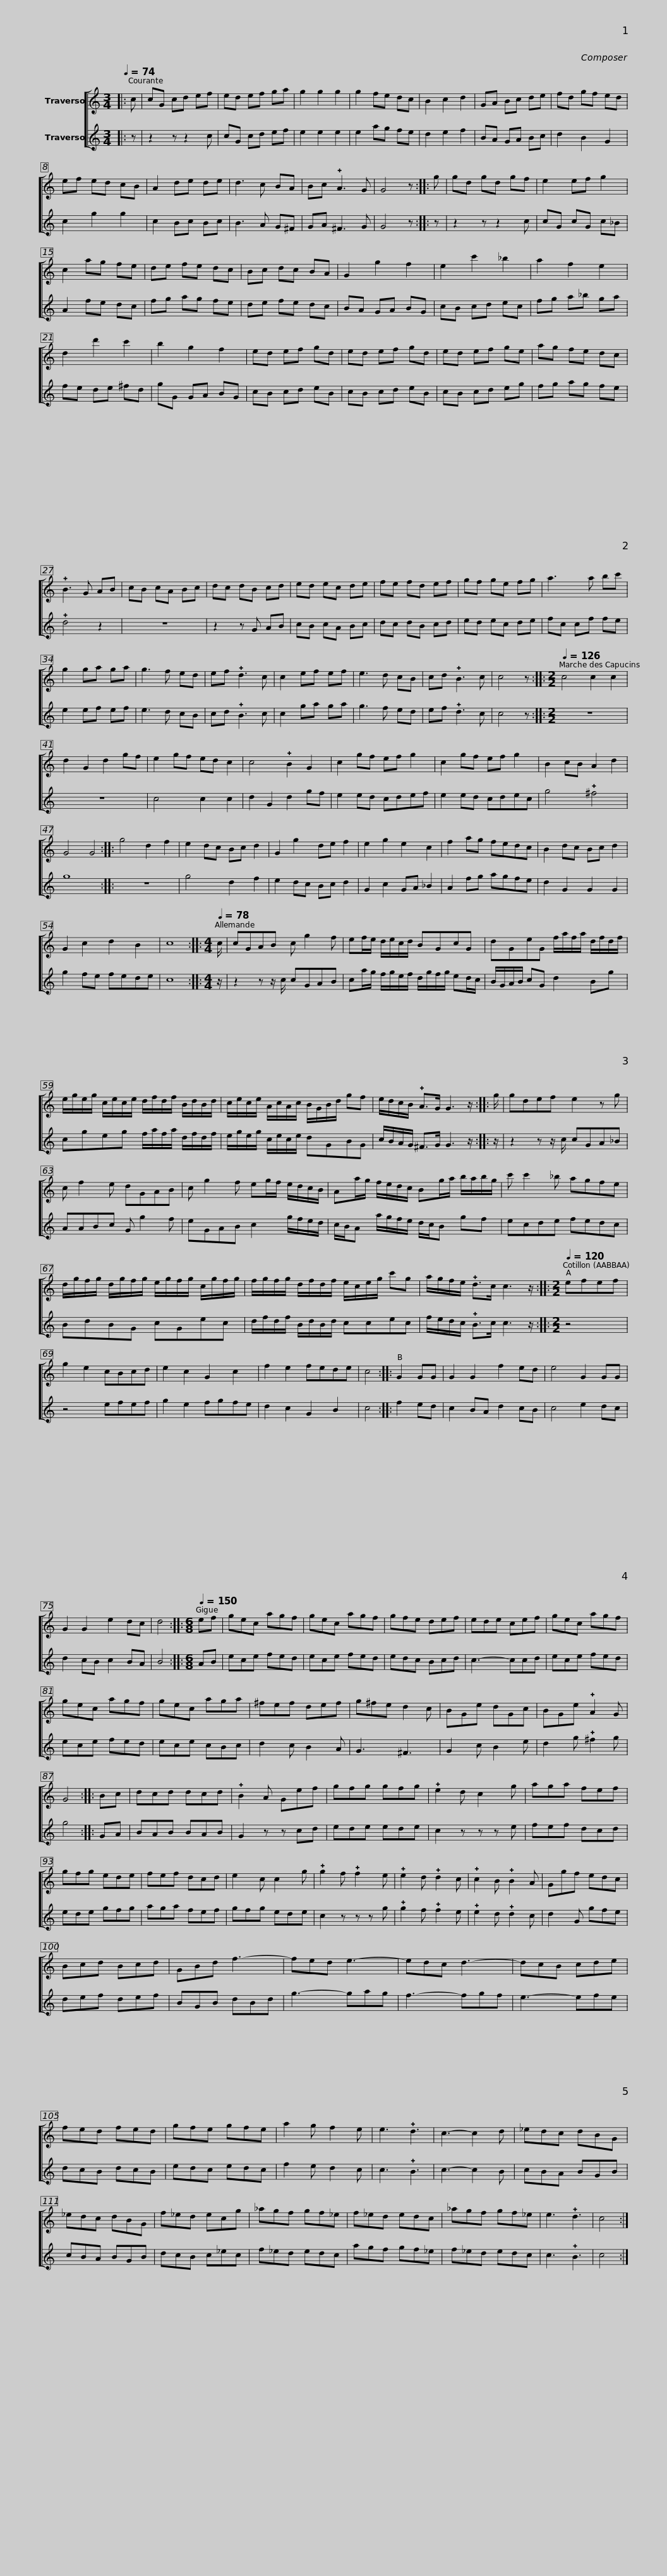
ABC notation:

X:1
%%score [ 1 2 ]
L:1/8
Q:1/4=74
M:3/4
I:linebreak $
K:C
V:1 treble
V:2 treble
V:1
|: c | cG cd ef | ed ef ga | g2 g2 g2 | g2 fe dc | %5
 B2 c2 d2 | GA Bc de |$ fd gf ed | ef ed cB | A2 de de | %10
 d3 c BA | Bc !plus!A3 G | G4 z ::$ g | gd gd gf | %15
 e2 ef g2 | c2 ag fe | de fe dc | Bc dc BA | G2 g2 f2 | %20
 e2 c'2 _b2 |$ a2 f2 e2 | d2 d'2 c'2 | b2 g2 f2 | ed ef gd | %25
 ed ef gd | ed ef ge | ag fe dc |$ !plus!B3 G AB | cB cA Bc | %30
 dc dB cd | ed ec de | fe fd ef | gf ge fg | a3 a bc' |$ %35
 g2 ga ga | g3 f ed | ef !plus!d3 c | c2 ef ef | e3 d cB | %40
 cd !plus!B3 c | c4 z ::$[M:2/2][Q:1/4=126] c4 c2 c2 | d2 G2 d2 gf | e2 gf ed c2 | %45
 c4 !plus!B2 G2 | c2 gf ef g2 | c2 gf ef g2 | B2 cB A2 d2 | G4 G4 ::$ %50
 g4 d2 f2 | e2 dc Bc d2 | G2 g2 de f2 | e2 g2 e2 c2 | f2 ag fedc | %55
 B2 dc Bc d2 | G2 c2 d2 B2 | c8 ::$[M:4/4][Q:1/4=78] c/ | cGAB c g2 f | %60
 ef/e/ d/e/c/d/ BGcG | dGeG f/a/f/a/ d/f/d/f/ |$ e/g/e/g/ c/e/c/e/ d/f/d/f/ B/d/B/d/ | c/e/c/e/ A/c/A/c/ B/G/B/d/ gf | e/d/c/B/ !plus!A>G G3 z/ ::$ %65
 g/ | gdef e2 z g | c f2 e dGAB | c g2 f eg/f/ e/d/c/B/ | Aa/g/ f/e/d/c/ Bg/a/ b/a/b/g/ |$ %70
 c' c'2 _b agfe | d/g/f/g/ d/g/f/g/ e/g/f/g/ c/g/f/g/ | f/g/f/g/ d/f/d/f/ e/c/e/g/ c'g | a/g/f/e/ !plus!d>c c3 z/ ::$[M:2/2][Q:1/4=120] efef | %75
 g2 e2 cBcd | e2 c2 G2 c2 | f2 e2 fede | c4 :: G2 GG | %80
 G2 G2 f2 ed | e4 G2 GG | G2 G2 e2 dc | d4 ::$[M:6/8][Q:1/4=150] ef | %85
 gec agf | gec agf | gfe def | ede cef | gec agf | %90
 gec agf |$ gec aga | ^fef def | g^fe d2 c | BGe dGc | %95
 BGe !plus!A2 G | G4 ::$ Bc | dcd dcd | !plus!B2 A Gef | %100
 gfg gfg | !plus!e2 d c2 g | aga fef | gfg ede |$ fef dcd | %105
 e2 c c2 g | !plus!g2 f !plus!f2 e | !plus!e2 d !plus!d2 c | !plus!c2 B !plus!B2 A | Ggf edc |$ %110
 Bcd Bcd | GBd f3- | fed e3- | edc d3- | dcB cde | %115
 fed fed |$ gfe gfe | a2 g f2 e | e3 !plus!d3 | c3- c2 d | %120
 _edc dBG | _edc dBG |$ f_ed ecg | _agf gf_e | f_ed edc | %125
 _agf gf_e | e3 !plus!d3 | c4 :| %128
V:2
|: z | z2 z z2 c | cG cd ef | e2 e2 e2 | e2 ag fe | %5
 d2 e2 f2 | BA GA Bc |$ d2 B2 G2 | c2 g2 g2 | c2 Bc Bc | %10
 B3 A G^F | GA ^F3 G | G4 z ::$ z | z2 z z2 c | %15
 cG cG c_B | A2 fe dc | fg ag fe | de fe dc | BA GA BG | %20
 cB cd ec |$ fg a_b ga | fe de ^fd | gG GA BG | cB cd eB | %25
 cB cd eB | cB cd eg | fg ag fe |$ !plus!d4 z2 | z6 | %30
 z2 z G AB | cB cA Bc | dc dB cd | ed ec de | fc cf fe |$ %35
 e2 ef ef | e3 d cB | cd !plus!B3 c | c2 ga ga | g3 f ed | %40
 ef !plus!d3 c | c4 z ::$[M:2/2] z8 | z8 | c4 c2 c2 | %45
 d2 G2 d2 gf | e2 ed cdef | e2 ed cdec | g4 !plus!^f4 | g8 ::$ %50
 z8 | g4 d2 f2 | e2 dc Bc d2 | G2 c2 GA _B2 | A2 fg agfe | %55
 d2 G2 G2 G2 | g2 fe fede | c8 ::$[M:4/4] z/ | z2 z z/ c/ cGAB | %60
 ca/g/ f/g/e/f/ d/g/f/g/ ed/c/ | B/G/A/B/ cG d2 Bg |$ cgeg f/a/f/a/ d/f/d/f/ | e/g/e/g/ c/e/c/e/ dGBG | c/B/A/G/ ^F>G G3 z/ ::$ %65
 z/ | z2 z z/ c/ cGA_B | AABc G g2 f | eGAB c2 g/f/e/d/ | c/B/A a/g/f/e/ d/c/B gf |$ %70
 ecde fedc | BdBG cGec | d/f/d/f/ B/d/B/d/ ccec | f/e/d/c/ !plus!B>c c3 z/ ::$[M:2/2] z4 | %75
 z4 efef | g2 e2 fgfe | d2 c2 G2 B2 | c4 :: f2 ed | %80
 c2 BA d2 cB | c4 e2 dc | d2 cB c2 BA | B4 ::$[M:6/8] AB | %85
 ece fed | ece fed | edc Bcd | c3- ccd | ece fed | %90
 ece fed |$ ece cBc | d2 c B2 A | G3 ^F3 | G2 c B2 e | %95
 d2 g !plus!^f2 g | g4 ::$ GA | BAB BAB | G2 z z cd | %100
 ede ede | c2 z z z e | fef dcd | ede gfg |$ aga fef | %105
 gfg ede | c2 z z z g | !plus!g2 f !plus!f2 e | !plus!e2 d !plus!d2 c | d2 G gfe |$ %110
 def def | BGB dBd | g3- gag | f3- fgf | e3- efe | %115
 dcB dcB |$ edc edc | f2 e d2 c | c3 !plus!B3 | c3- c2 B | %120
 cBA BGB | cBA BGB |$ dcB c_ec | f_ed edc | agf gf_e | %125
 f_ed edc | c3 !plus!B3 | c4 :| %128
